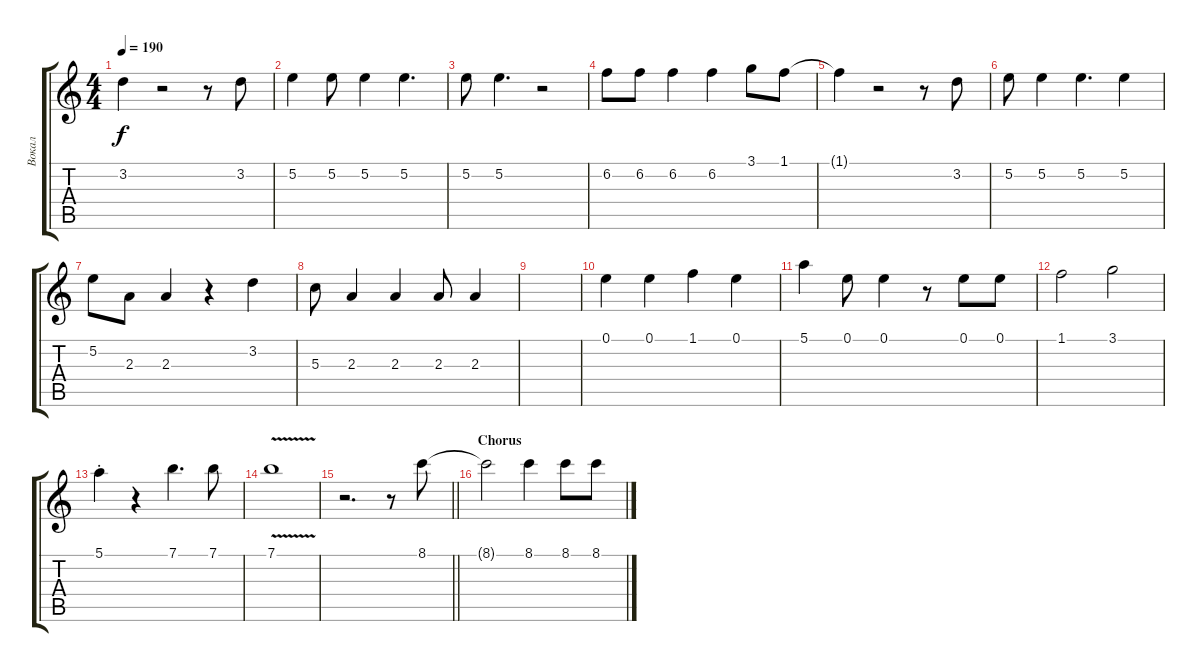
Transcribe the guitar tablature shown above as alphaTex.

\track ("Вокал" "Вокал") {instrument acousticguitarnylon}
\staff {score tabs}
\tuning (E4 B3 G3 D3 A2 E2) {hide}
\ts (4 4)
\tempo 190
\clef g2
\ks aminor
3.2{t}.4{dy f} r.2 r.8 3.2.8 |
5.2.4 5.2.8 5.2.4 5.2.4{d} |
5.2.8 5.2.4{d} r.2 |
6.2.8 6.2.8 6.2.4 6.2.4 3.1.8 1.1.8 |
1.1{t}.4 r.2 r.8 3.2.8 |
5.2.8 5.2.4 5.2.4{d} 5.2.4 |
5.2.8 2.3.8 2.3.4 r.4 3.2.4 |
5.3.8 2.3.4 2.3.4 2.3.8 2.3.4 |
|
0.1.4 0.1.4 1.1.4 0.1.4 |
5.1.4 0.1.8 0.1.4 r.8 0.1.8 0.1.8 |
1.1.2 3.1.2 |
5.1{st}.4 r.4 7.1.4{d} 7.1.8 |
7.1{v}.1 |
\barLineRight lightlight
r.2{d} r.8 8.1.8 |
\section ("" "Chorus")
8.1{t}.2 8.1.4 8.1.8 8.1.8
